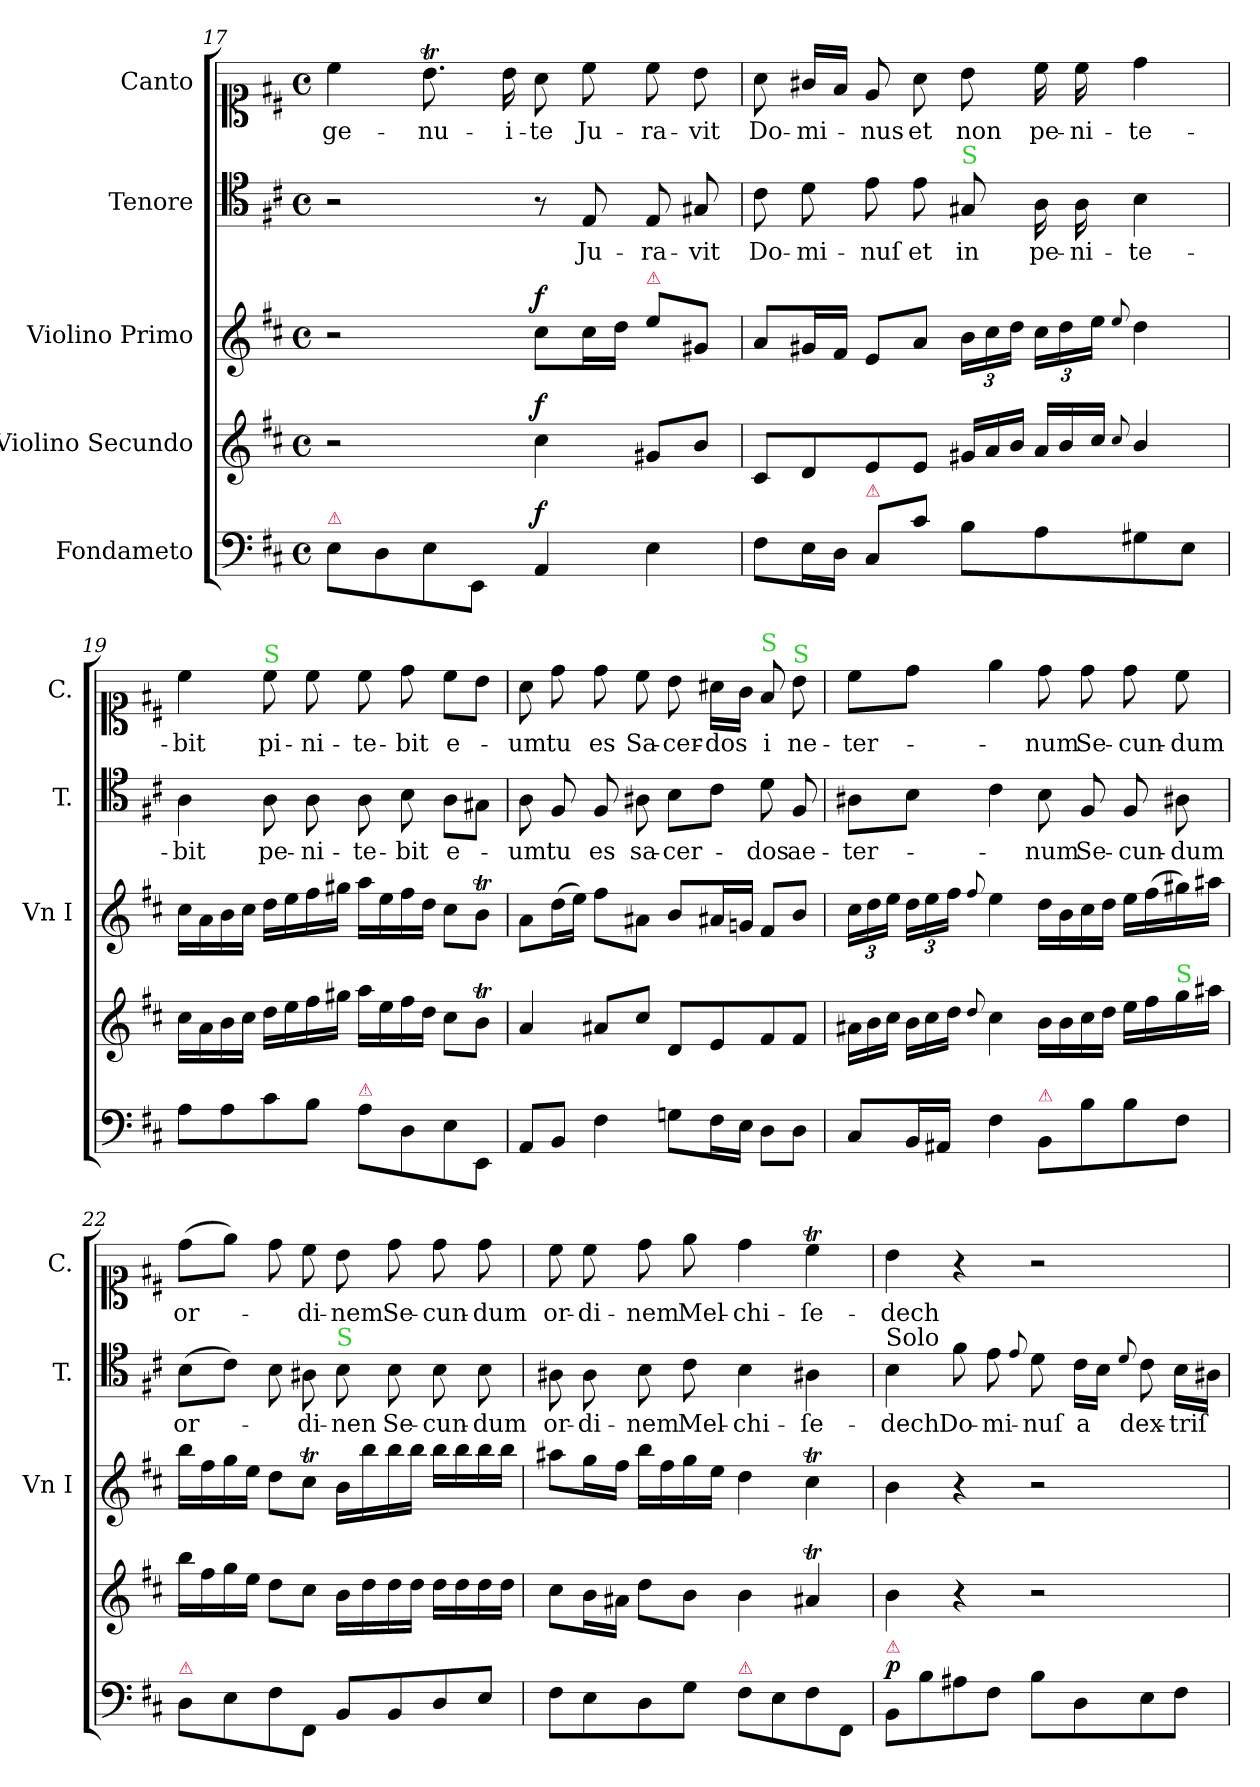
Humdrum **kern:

**kern	**dynam	**kern	**dynam	**kern	**dynam	**kern	**text	**kern	**text
*part5	*part5	*part4	*part4	*part3	*part3	*part2	*part2	*part1	*part1
*staff5	*staff5	*staff4	*staff4	*staff3	*staff3	*staff2	*staff2	*staff1	*staff1
*I"Fondameto	*	*I"Violino Secundo	*	*I"Violino Primo	*	*I"Tenore	*	*I"Canto	*
*	*	*	*	*I'Vn I	*	*I'T.	*	*I'C.	*
*clefF4	*	*clefG2	*	*clefG2	*	*clefC4	*	*clefC1	*
*k[f#c#]	*	*k[f#c#]	*	*k[f#c#]	*	*k[f#c#]	*	*k[f#c#]	*
*M4/4	*	*M4/4	*	*M4/4	*	*M4/4	*	*M4/4	*
*met(c)	*	*met(c)	*	*met(c)	*	*met(c)	*	*met(c)	*
=17	=17	=17	=17	=17	=17	=17	=17	=17	=17
!LO:TX:a:color=crimson:t=⚠	!	!	!	!	!	!	!	!	!
8E\L	.	2r	.	2r	.	2r	.	4cc#\	ge-
8D\	.	.	.	.	.	.	.	.	.
8E\	.	.	.	.	.	.	.	8.bT\	-nu-
8EE/J	.	.	.	.	.	.	.	.	.
.	.	.	.	.	.	.	.	16b\	-i-
!	!LO:DY:a	!	!LO:DY:a	!	!LO:DY:a	!	!	!	!
4AA/	f	4cc#\	f	8cc#\L	f	8r	.	8a\	-te
.	.	.	.	16cc#\L	.	8E/	Ju-	8cc#\	Ju-
.	.	.	.	16dd\JJ	.	.	.	.	.
!	!	!	!	!LO:TX:a:color=crimson:t=⚠	!	!	!	!	!
4E\	.	8g#X/L	.	8ee\L	.	8E/	-ra-	8cc#\	-ra-
.	.	8b/J	.	8g#X/J	.	8G#X/	-vit	8b\	-vit
=18	=18	=18	=18	=18	=18	=18	=18	=18	=18
8F#\L	.	8c#/L	.	8a/L	.	8c#\	Do-	8a\	Do-
16E\L	.	8d/	.	16g#X/L	.	8d\	-mi-	16g#X/LL	-mi-
16D\JJ	.	.	.	16f#/JJ	.	.	.	16f#/JJ	.
!LO:TX:a:color=crimson:t=⚠	!	!	!	!	!	!	!	!	!
8C#/L	.	8e/	.	8e/L	.	8e\	-nuſ	8e/	-nus
8c#\J	.	8e/J	.	8a/J	.	8e\	et	8a\	et
*	*	*Xtuplet	*	*	*	*	*	*	*
!	!	!	!	!	!	!LO:TX:a:color=limegreen:t=S	!	!	!
8B\L	.	24g#X/LL	.	24b\LL	.	8G#X/	in	8b\	non
.	.	24a/	.	24cc#\	.	.	.	.	.
.	.	24b/JJ	.	24dd\JJ	.	.	.	.	.
8A\	.	24a/LL	.	24cc#\LL	.	16A\	pe-	16cc#\	pe-
.	.	24b/	.	24dd\	.	.	.	.	.
.	.	.	.	.	.	16A\	-ni-	16cc#\	-ni-
.	.	24cc#/JJ	.	24ee\JJ	.	.	.	.	.
.	.	8qqcc#/	.	8qqee/	.	.	.	.	.
8G#X\	.	4b/	.	4dd\	.	4B\	-te-	4dd\	-te-
8E\J	.	.	.	.	.	.	.	.	.
=19	=19	=19	=19	=19	=19	=19	=19	=19	=19
8A\L	.	16cc#\LL	.	16cc#\LL	.	4A\	-bit	4cc#\	-bit
.	.	16a\	.	16a\	.	.	.	.	.
8A\	.	16b\	.	16b\	.	.	.	.	.
.	.	16cc#\JJ	.	16cc#\JJ	.	.	.	.	.
!	!	!	!	!	!	!	!	!LO:TX:a:color=limegreen:t=S	!
8c#\	.	16dd\LL	.	16dd\LL	.	8A\	pe-	8cc#\	pi-
.	.	16ee\	.	16ee\	.	.	.	.	.
8B\J	.	16ff#\	.	16ff#\	.	8A\	-ni-	8cc#\	-ni-
.	.	16gg#X\JJ	.	16gg#X\JJ	.	.	.	.	.
!LO:TX:a:color=crimson:t=⚠	!	!	!	!	!	!	!	!	!
8A\L	.	16aa\LL	.	16aa\LL	.	8A\	-te-	8cc#\	-te-
.	.	16ee\	.	16ee\	.	.	.	.	.
8D\	.	16ff#\	.	16ff#\	.	8B\	-bit	8dd\	-bit
.	.	16dd\JJ	.	16dd\JJ	.	.	.	.	.
8E\	.	8cc#\L	.	8cc#\L	.	8A\L	e-	8cc#\L	e-
8EE/J	.	8bT\J	.	8bT\J	.	8G#X\J	.	8b\J	.
=20	=20	=20	=20	=20	=20	=20	=20	=20	=20
8AA/L	.	4a/	.	8a\L	.	8A\	-um	8a\	-um
8BB/J	.	.	.	(16dd\L	.	8F#/	tu	8dd\	tu
.	.	.	.	16ee\JJ)	.	.	.	.	.
4F#\	.	8a#X/L	.	8ff#\L	.	8F#/	es	8dd\	es
.	.	8cc#/J	.	8a#X\J	.	8A#X\	sa-	8cc#\	Sa-
8Gn\L	.	8d/L	.	8b/L	.	8B\L	-cer-	8b\	-cer-
16F#\L	.	8e/	.	16a#X/L	.	8c#\J	.	16a#X\LL	-dos
16E\JJ	.	.	.	16gn/JJ	.	.	.	16g\JJ	.
!	!	!	!	!	!	!	!	!LO:TX:a:color=limegreen:t=S	!
8D\L	.	8f#/	.	8f#/L	.	8d\	-dos	8f#/	i
!	!	!	!	!	!	!	!	!LO:TX:a:color=limegreen:t=S	!
8D\J	.	8f#/J	.	8b/J	.	8F#/	ae-	8b\	ne-
=21	=21	=21	=21	=21	=21	=21	=21	=21	=21
8C#/L	.	24a#X\LL	.	24cc#\LL	.	8A#X\L	-ter-	8cc#\L	-ter-
.	.	24b\	.	24dd\	.	.	.	.	.
.	.	24cc#\JJ	.	24ee\JJ	.	.	.	.	.
16BB/L	.	24b\LL	.	24dd\LL	.	8B\J	.	8dd\J	.
.	.	24cc#\	.	24ee\	.	.	.	.	.
16AA#X/JJ	.	.	.	.	.	.	.	.	.
.	.	24dd\JJ	.	24ff#\JJ	.	.	.	.	.
.	.	8qqdd/	.	8qqff#/	.	.	.	.	.
4F#\	.	4cc#\	.	4ee\	.	4c#\	.	4ee\	.
!LO:TX:a:color=crimson:t=⚠	!	!	!	!	!	!	!	!	!
8BB/L	.	16b\LL	.	16dd\LL	.	8B\	-num	8dd\	-num
.	.	16b\	.	16b\	.	.	.	.	.
8B\	.	16cc#\	.	16cc#\	.	8F#/	Se-	8dd\	Se-
.	.	16dd\JJ	.	16dd\JJ	.	.	.	.	.
8B\	.	16ee\LL	.	16ee\LL	.	8F#/	-cun-	8dd\	-cun-
.	.	16ff#\	.	(16ff#\	.	.	.	.	.
!	!	!LO:TX:a:color=limegreen:t=S	!	!	!	!	!	!	!
8F#\J	.	16gg\	.	16gg#X\)	.	8A#X\	-dum	8cc#\	-dum
.	.	16aa#X\JJ	.	16aa#X\JJ	.	.	.	.	.
=22	=22	=22	=22	=22	=22	=22	=22	=22	=22
!LO:TX:a:color=crimson:t=⚠	!	!	!	!	!	!	!	!	!
8D\L	.	16bb\LL	.	16bb\LL	.	(8B\L	or-	(8dd\L	or-
.	.	16ff#\	.	16ff#\	.	.	.	.	.
8E\	.	16gg\	.	16gg\	.	8c#\J)	.	8ee\J)	.
.	.	16ee\JJ	.	16ee\JJ	.	.	.	.	.
8F#\	.	8dd\L	.	8dd\L	.	8B\	.	8dd\	.
8FF#/J	.	8cc#\J	.	8cc#t\J	.	8A#X\	-di-	8cc#\	-di-
!	!	!	!	!	!	!LO:TX:a:color=limegreen:t=S	!	!	!
8BB/L	.	16b\LL	.	16b\LL	.	8B\	-nen	8b\	-nem
.	.	16dd\	.	16bb\	.	.	.	.	.
8BB/	.	16dd\	.	16bb\	.	8B\	Se-	8dd\	Se-
.	.	16dd\JJ	.	16bb\JJ	.	.	.	.	.
8D/	.	16dd\LL	.	16bb\LL	.	8B\	-cun-	8dd\	-cun-
.	.	16dd\	.	16bb\	.	.	.	.	.
8E/J	.	16dd\	.	16bb\	.	8B\	-dum	8dd\	-dum
.	.	16dd\JJ	.	16bb\JJ	.	.	.	.	.
=23	=23	=23	=23	=23	=23	=23	=23	=23	=23
8F#\L	.	8cc#\L	.	8aa#X\L	.	8A#X\	or-	8cc#\	or-
8E\	.	16b\L	.	16gg\L	.	8A#\	-di-	8cc#\	-di-
.	.	16a#X\JJ	.	16ff#\JJ	.	.	.	.	.
8D\	.	8dd\L	.	16bb\LL	.	8B\	-nem	8dd\	-nem
.	.	.	.	16ff#\	.	.	.	.	.
8G\J	.	8b\J	.	16gg\	.	8c#\	Mel-	8ee\	Mel-
.	.	.	.	16ee\JJ	.	.	.	.	.
!LO:TX:a:color=crimson:t=⚠	!	!	!	!	!	!	!	!	!
8F#\L	.	4b\	.	4dd\	.	4B\	-chi-	4dd\	-chi-
8E\	.	.	.	.	.	.	.	.	.
8F#\	.	4a#Xt/	.	4cc#t\	.	4A#X\	-ſe-	4cc#t\	-ſe-
8FF#/J	.	.	.	.	.	.	.	.	.
=24	=24	=24	=24	=24	=24	=24	=24	=24	=24
!	!	!	!	!	!	!LO:TX:a:t=Solo	!	!	!
!LO:TX:a:color=crimson:t=⚠	!	!	!	!	!	!	!	!	!
!	!LO:DY:a	!	!	!	!	!	!	!	!
8BB/L	p	4b\	.	4b\	.	4B\	-dech	4b\	-dech
8B\	.	.	.	.	.	.	.	.	.
8A#X\	.	4r	.	4r	.	8f#\	Do-	4r	.
8F#\J	.	.	.	.	.	8e\	-mi-	.	.
.	.	.	.	.	.	8qqe/	.	.	.
8B\L	.	2r	.	2r	.	8d\	-nuſ	2r	.
8D\	.	.	.	.	.	16c#\LL	a	.	.
.	.	.	.	.	.	16B\JJ	.	.	.
.	.	.	.	.	.	8qqd/	.	.	.
8E\	.	.	.	.	.	8c#\	dex-	.	.
8F#\J	.	.	.	.	.	16B\LL	-triſ	.	.
.	.	.	.	.	.	16A#X\JJ	.	.	.
=	=	=	=	=	=	=	=	=	=
*-	*-	*-	*-	*-	*-	*-	*-	*-	*-
